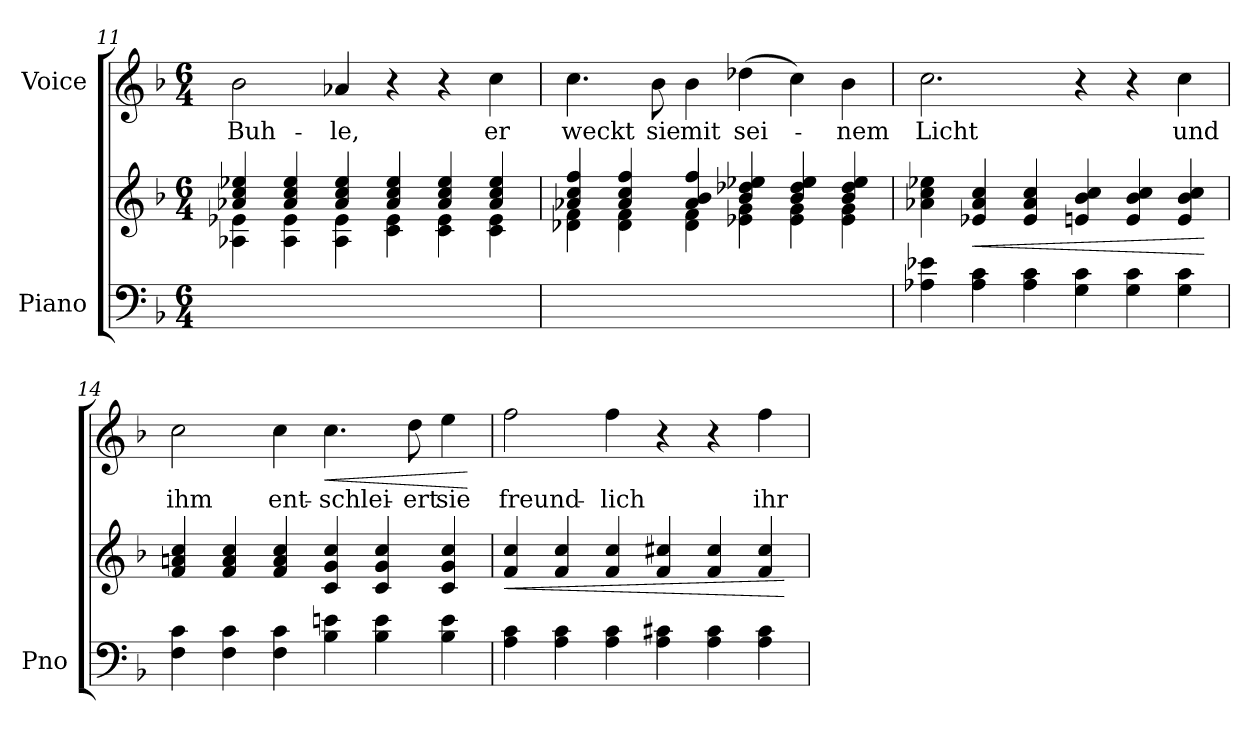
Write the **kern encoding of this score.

**kern	**kern	**dynam	**kern	**text	**dynam
*part2	*part2	*part2	*part1	*part1	*part1
*staff3	*staff2	*staff2/3	*staff1	*staff1	*staff1
*I"Piano	*	*	*I"Voice	*	*
*I'Pno	*	*	*	*	*
!!LO:PB:g=z
*clefF4	*clefG2	*	*clefG2	*	*
*k[b-]	*k[b-]	*	*k[b-]	*	*
*M6/4	*M6/4	*	*M6/4	*	*
=11	=11	=11	=11	=11	=11
*	*^	*	*	*	*
!	!	!	!	!	!LO:LY:b	!
1.ryy	4a-X/ 4cc/ 4ee-X/	4A-X\ 4e-X\	.	2b-\	Buh-	.
.	4a-/ 4cc/ 4ee-/	4A-\ 4e-\	.	.	.	.
!	!	!	!	!	!LO:LY:b	!
.	4a-/ 4cc/ 4ee-/	4A-\ 4e-\	.	4a-X/	-le,	.
.	4a-/ 4cc/ 4ee-/	4c\ 4e-\	.	4r	.	.
.	4a-/ 4cc/ 4ee-/	4c\ 4e-\	.	4r	.	.
!	!	!	!	!	!LO:LY:b	!
.	4a-/ 4cc/ 4ee-/	4c\ 4e-\	.	4cc\	er	.
!!LO:PB:g=z
=12	=12	=12	=12	=12	=12	=12
!	!	!	!	!	!LO:LY:b	!
1.ryy	4a-X/ 4cc/ 4ff/	4d-X\ 4f\	.	4.cc\	weckt	.
.	4a-/ 4cc/ 4ff/	4d-\ 4f\	.	.	.	.
!	!	!	!	!	!LO:LY:b	!
.	.	.	.	8b-\	sie	.
!	!	!	!	!	!LO:LY:b	!
.	4a-/ 4b-/ 4ff/	4d-\ 4f\	.	4b-\	mit	.
!	!	!	!	!	!LO:LY:b	!
.	4b-/ 4dd-X/ 4ee-X/	4e-X\ 4g\	.	(4dd-X\	sei-	.
.	4b-/ 4dd-/ 4ee-/	4e-\ 4g\	.	4cc\)	.	.
!	!	!	!	!	!LO:LY:b	!
.	4b-/ 4dd-/ 4ee-/	4e-\ 4g\	.	4b-\	-nem	.
=13	=13	=13	=13	=13	=13	=13
!	!	!	!	!	!LO:LY:b	!
*	*v	*v	*	*	*	*
4A-X\ 4e-X\	4a-X\ 4cc\ 4ee-X\	.	2.cc\	Licht	.
!	!	!LO:HP:b	!	!	!
4A-\ 4c\	4e-X/ 4a-/ 4cc/	<	.	.	.
4A-\ 4c\	4e-/ 4a-/ 4cc/	.	.	.	.
4G\ 4c\	4en/ 4b-/ 4cc/	.	4r	.	.
4G\ 4c\	4e/ 4b-/ 4cc/	.	4r	.	.
!	!	!	!	!LO:LY:b	!
4G\ 4c\	4e/ 4b-/ 4cc/	.	4cc\	und	.
.	.	[	.	.	.
=14	=14	=14	=14	=14	=14
!	!	!	!	!LO:LY:b	!
4F\ 4c\	4f/ 4an/ 4cc/	.	2cc\	ihm	.
4F\ 4c\	4f/ 4a/ 4cc/	.	.	.	.
!	!	!	!	!LO:LY:b	!
4F\ 4c\	4f/ 4a/ 4cc/	.	4cc\	ent-	.
!	!	!	!	!LO:LY:b	!LO:HP:b
4B-\ 4en\	4c/ 4g/ 4cc/	.	4.cc\	-schlei-	<
4B-\ 4e\	4c/ 4g/ 4cc/	.	.	.	.
!	!	!	!	!LO:LY:b	!
.	.	.	8dd\	-ert	.
!	!	!	!	!LO:LY:b	!
4B-\ 4e\	4c/ 4g/ 4cc/	.	4ee\	sie	.
.	.	.	.	.	[
!!LO:LB:g=z
=15	=15	=15	=15	=15	=15
!	!	!LO:HP:b	!	!LO:LY:b	!
4A\ 4c\	4f/ 4cc/	<	2ff\	freund-	.
4A\ 4c\	4f/ 4cc/	.	.	.	.
!	!	!	!	!LO:LY:b	!
4A\ 4c\	4f/ 4cc/	.	4ff\	-lich	.
4A\ 4c#X\	4f/ 4cc#X/	.	4r	.	.
4A\ 4c#\	4f/ 4cc#/	.	4r	.	.
!	!	!	!	!LO:LY:b	!
4A\ 4c#\	4f/ 4cc#/	.	4ff\	ihr	.
.	.	[	.	.	.
=	=	=	=	=	=
*-	*-	*-	*-	*-	*-
